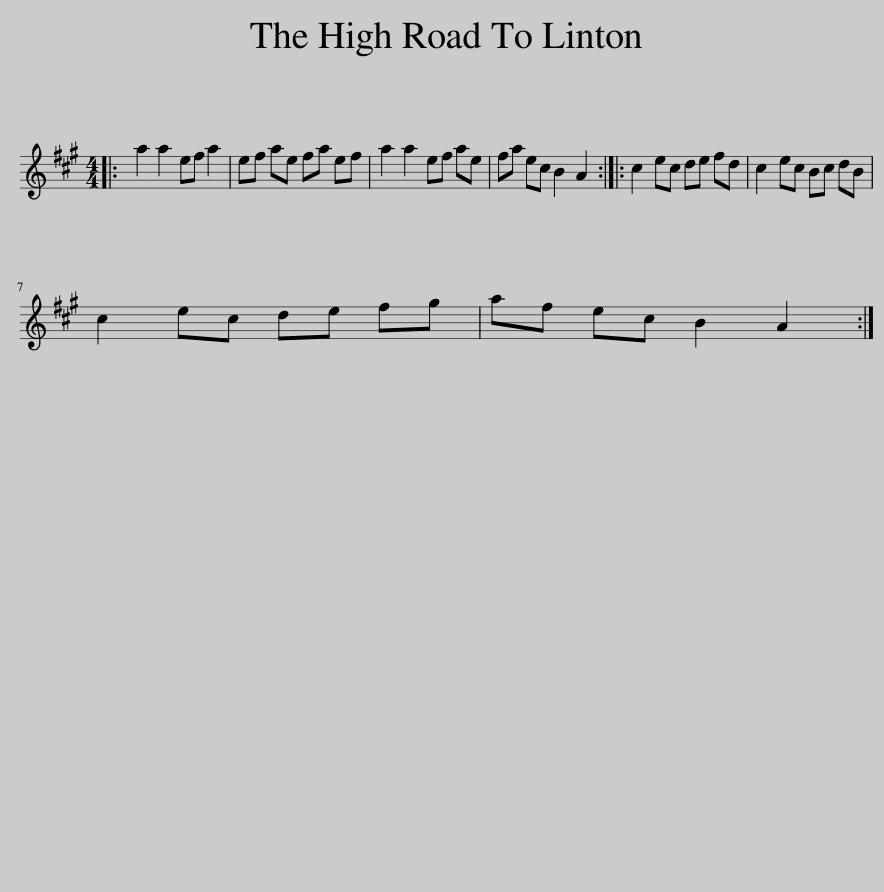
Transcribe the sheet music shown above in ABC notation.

X:1
L:1/8
M:4/4
I:linebreak $
K:A
V:1 treble
V:1
|: a2 a2 ef a2 | ef ae fa ef | a2 a2 ef ae | fa ec B2 A2 :: c2 ec de fd | %5
 c2 ec Bc dB |$ c2 ec de fg | af ec B2 A2 :| %8
